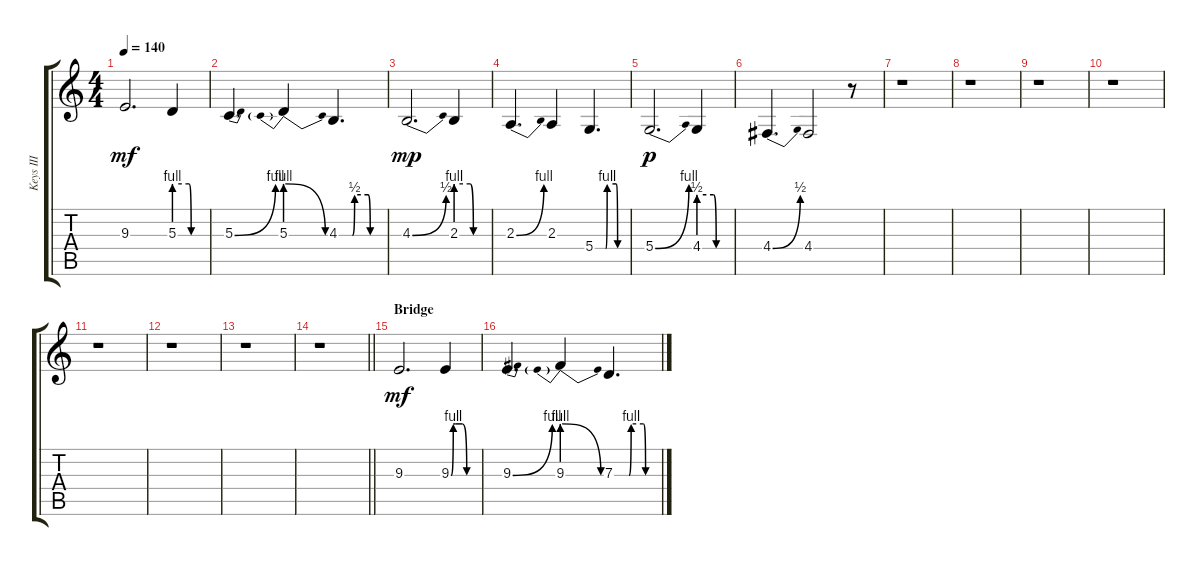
\track ("Keys III" "Keys III") {instrument fx5brightness}
\staff {score tabs}
\tuning (E4 B3 G3 D3 A2 E2) {hide}
\ts (4 4)
\tempo 140
\clef g2
\ks c
9.3.2{d dy mf} 5.3{be (custom 0 4 28 4 32 0 60 0)}.4 |
5.3{be (bend 0 0 60 4)}.4{d} 5.3{be (prebendrelease 0 4 60 0)}.4 4.3{be (custom 0 0 18 0 21 2 39 2 42 0 60 0)}.4{d} |
4.3{be (bend 0 0 60 2)}.2{d dy mp} 2.3{be (custom 0 4 27 4 33 0 60 0)}.4 |
2.3{be (bend 0 0 60 4)}.4{d} 2.3.4 5.4{be (custom 0 0 20 0 23 4 40 4 43 0 45 0 60 0)}.4{d} |
5.4{be (bend 0 0 60 4)}.2{d dy p} 4.4{be (custom 0 2 28 2 33 0 60 0)}.4 |
4.4{be (bend 0 0 60 2)}.4{d} 4.4.2 r.8 |
r.1 |
r.1 |
r.1 |
r.1 |
r.1 |
r.1 |
r.1 |
\barLineRight lightlight
r.1 |
\section ("" "Bridge")
9.3.2{d dy mf} 9.3{be (custom 0 0 5 4 10 4 25 4 35 0 60 0)}.4 |
9.3{be (bend 0 0 60 4)}.4{d} 9.3{be (prebendrelease 0 4 60 0)}.4 7.3{be (custom 0 0 20 0 23 4 40 4 43 0 45 0 60 0)}.4{d}
